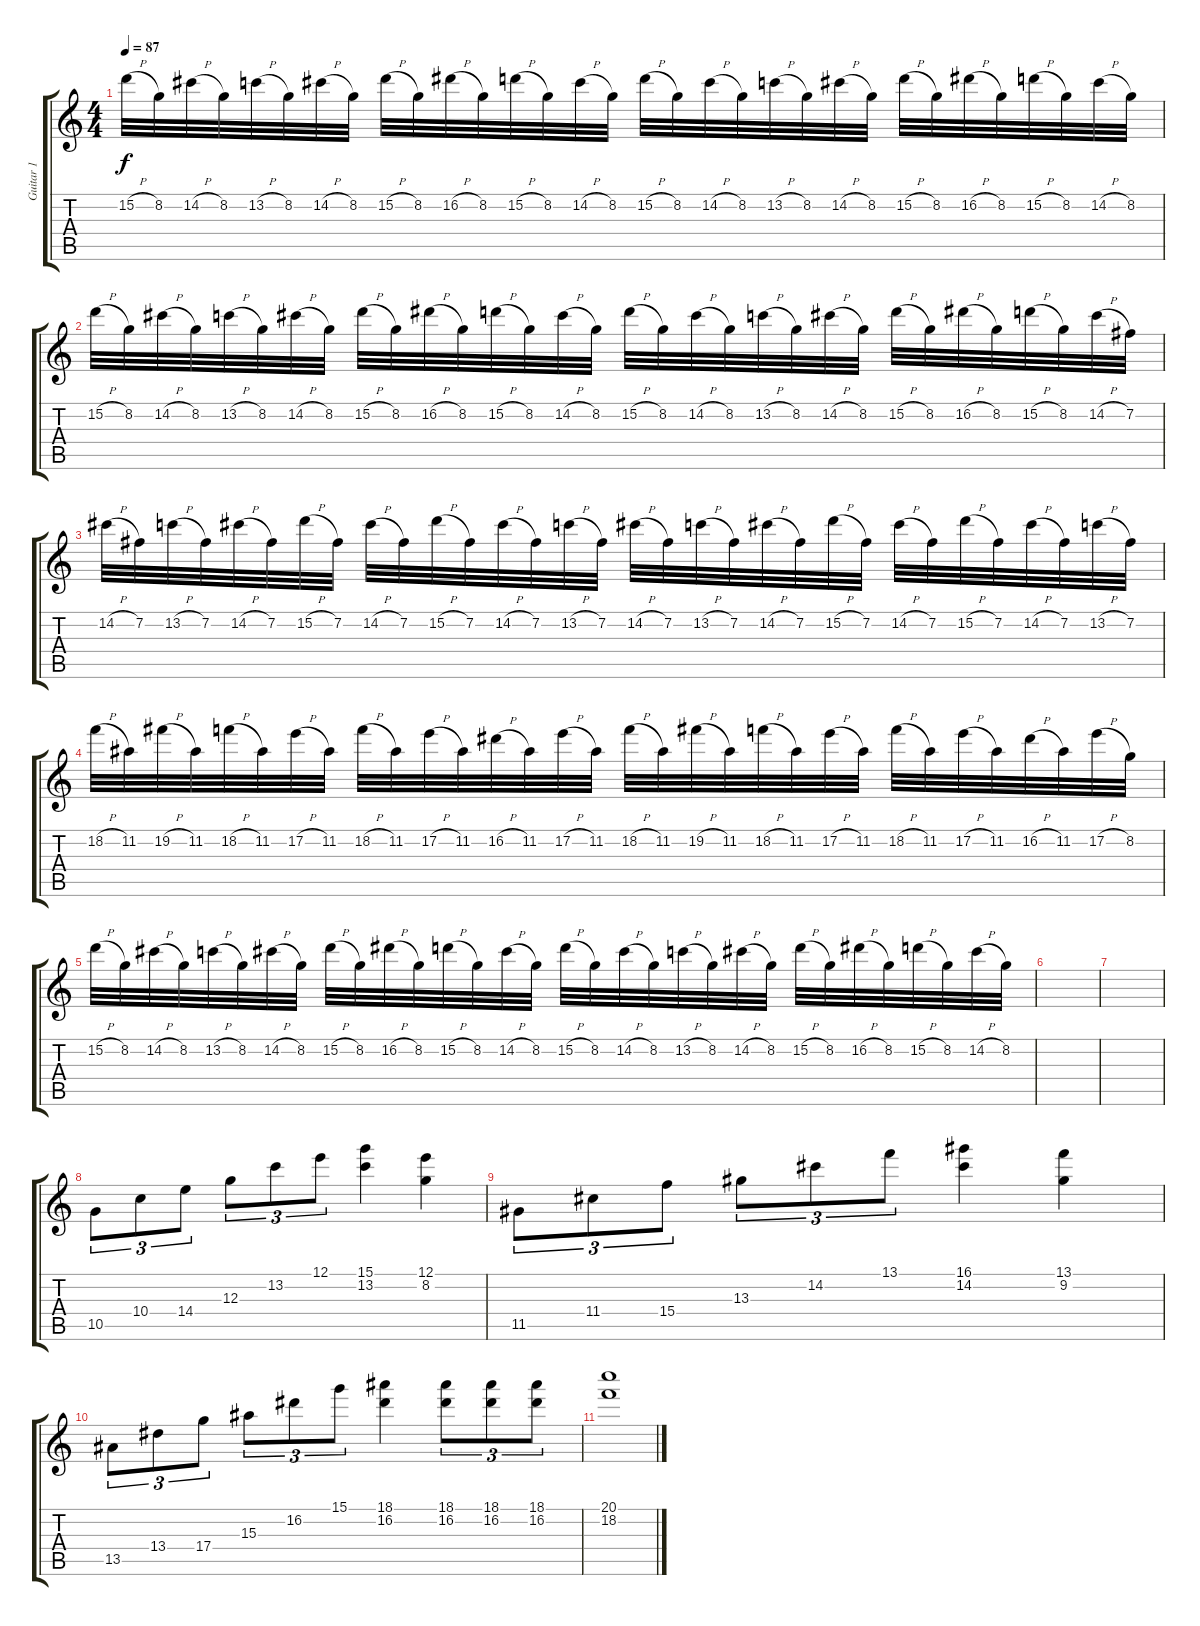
\track ("Guitar 1" "Guitar 1") {instrument distortionguitar}
\staff {score tabs}
\tuning (E4 B3 G3 D3 A2 D2) {hide}
\ts (4 4)
\tempo 87
\clef g2
\ks c
15.2{h}.32{dy f} 8.2.32 14.2{h}.32 8.2.32 13.2{h}.32 8.2.32 14.2{h}.32 8.2.32 15.2{h}.32 8.2.32 16.2{h}.32 8.2.32 15.2{h}.32 8.2.32 14.2{h}.32 8.2.32 15.2{h}.32 8.2.32 14.2{h}.32 8.2.32 13.2{h}.32 8.2.32 14.2{h}.32 8.2.32 15.2{h}.32 8.2.32 16.2{h}.32 8.2.32 15.2{h}.32 8.2.32 14.2{h}.32 8.2.32 |
15.2{h}.32 8.2.32 14.2{h}.32 8.2.32 13.2{h}.32 8.2.32 14.2{h}.32 8.2.32 15.2{h}.32 8.2.32 16.2{h}.32 8.2.32 15.2{h}.32 8.2.32 14.2{h}.32 8.2.32 15.2{h}.32 8.2.32 14.2{h}.32 8.2.32 13.2{h}.32 8.2.32 14.2{h}.32 8.2.32 15.2{h}.32 8.2.32 16.2{h}.32 8.2.32 15.2{h}.32 8.2.32 14.2{h}.32 7.2.32 |
14.2{h}.32 7.2.32 13.2{h}.32 7.2.32 14.2{h}.32 7.2.32 15.2{h}.32 7.2.32 14.2{h}.32 7.2.32 15.2{h}.32 7.2.32 14.2{h}.32 7.2.32 13.2{h}.32 7.2.32 14.2{h}.32 7.2.32 13.2{h}.32 7.2.32 14.2{h}.32 7.2.32 15.2{h}.32 7.2.32 14.2{h}.32 7.2.32 15.2{h}.32 7.2.32 14.2{h}.32 7.2.32 13.2{h}.32 7.2.32 |
18.2{h}.32 11.2.32 19.2{h}.32 11.2.32 18.2{h}.32 11.2.32 17.2{h}.32 11.2.32 18.2{h}.32 11.2.32 17.2{h}.32 11.2.32 16.2{h}.32 11.2.32 17.2{h}.32 11.2.32 18.2{h}.32 11.2.32 19.2{h}.32 11.2.32 18.2{h}.32 11.2.32 17.2{h}.32 11.2.32 18.2{h}.32 11.2.32 17.2{h}.32 11.2.32 16.2{h}.32 11.2.32 17.2{h}.32 8.2.32 |
15.2{h}.32 8.2.32 14.2{h}.32 8.2.32 13.2{h}.32 8.2.32 14.2{h}.32 8.2.32 15.2{h}.32 8.2.32 16.2{h}.32 8.2.32 15.2{h}.32 8.2.32 14.2{h}.32 8.2.32 15.2{h}.32 8.2.32 14.2{h}.32 8.2.32 13.2{h}.32 8.2.32 14.2{h}.32 8.2.32 15.2{h}.32 8.2.32 16.2{h}.32 8.2.32 15.2{h}.32 8.2.32 14.2{h}.32 8.2.32 |
|
|
10.5.8{tu (3 2)} 10.4.8{tu (3 2)} 14.4.8{tu (3 2)} 12.3.8{tu (3 2)} 13.2.8{tu (3 2)} 12.1.8{tu (3 2)} (15.1 13.2).4 (12.1 8.2).4 |
11.5.8{tu (3 2)} 11.4.8{tu (3 2)} 15.4.8{tu (3 2)} 13.3.8{tu (3 2)} 14.2.8{tu (3 2)} 13.1.8{tu (3 2)} (16.1 14.2).4 (13.1 9.2).4 |
13.5.8{tu (3 2)} 13.4.8{tu (3 2)} 17.4.8{tu (3 2)} 15.3.8{tu (3 2)} 16.2.8{tu (3 2)} 15.1.8{tu (3 2)} (18.1 16.2).4 (18.1 16.2).8{tu (3 2)} (18.1 16.2).8{tu (3 2)} (18.1 16.2).8{tu (3 2)} |
(20.1 18.2).1
